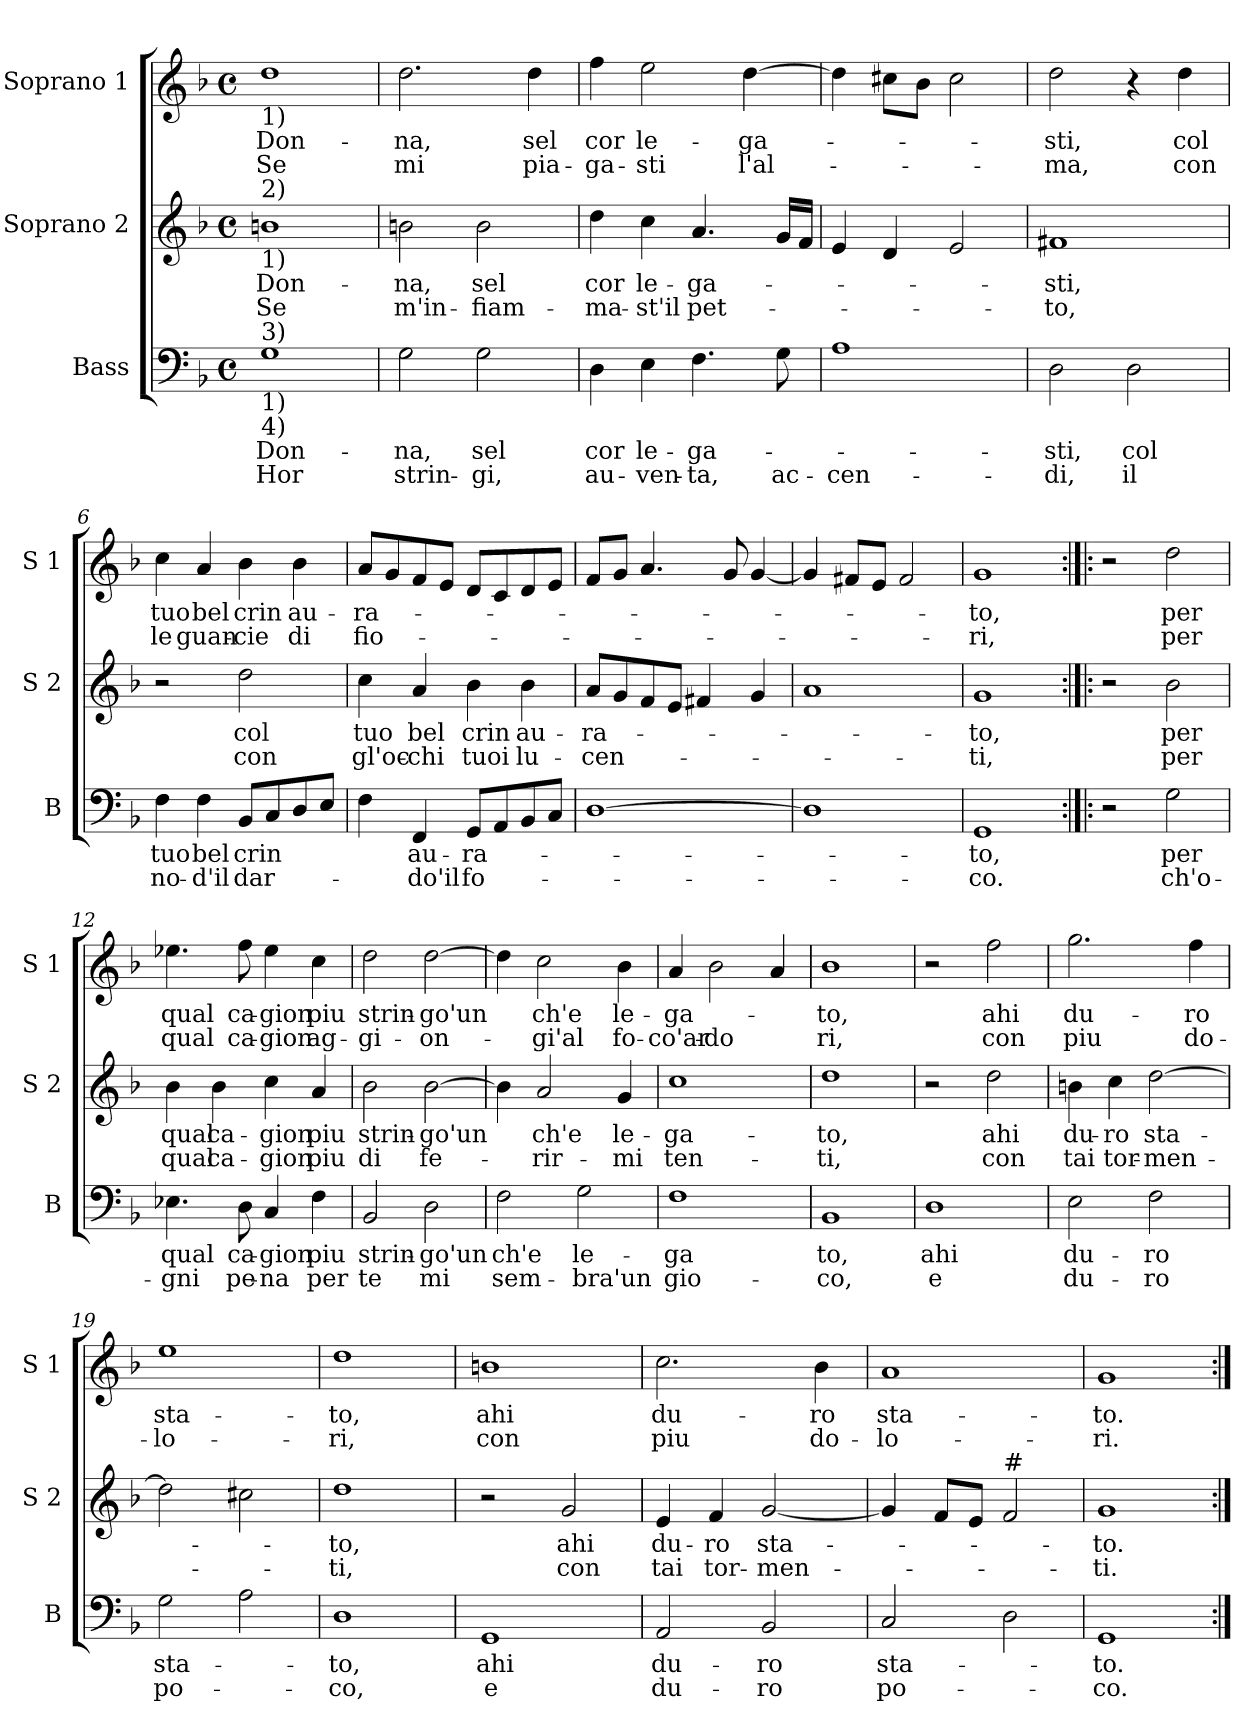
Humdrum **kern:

**kern	**text	**text	**kern	**text	**text	**kern	**text	**text
*part3	*part3	*part3	*part2	*part2	*part2	*part1	*part1	*part1
*staff3	*staff3	*staff3	*staff2	*staff2	*staff2	*staff1	*staff1	*staff1
*I"Bass	*	*	*I"Soprano 2	*	*	*I"Soprano 1	*	*
*I'B	*	*	*I'S 2	*	*	*I'S 1	*	*
*clefF4	*	*	*clefG2	*	*	*clefG2	*	*
*k[b-]	*	*	*k[b-]	*	*	*k[b-]	*	*
*F:	*	*	*F:	*	*	*F:	*	*
*M4/4	*	*	*M4/4	*	*	*M4/4	*	*
*met(c)	*	*	*met(c)	*	*	*met(c)	*	*
=1	=1	=1	=1	=1	=1	=1	=1	=1
!	!	!	!	!	!	!LO:TX:b:t=1)	!	!
!	!	!	!LO:TX:a:t=2)	!	!	!	!	!
!	!	!	!LO:TX:b:t=1)	!	!	!	!	!
!LO:TX:a:t=3)	!	!	!	!	!	!	!	!
!LO:TX:b:t=1)	!	!	!	!	!	!	!	!
!LO:TX:b:t=4)	!	!	!	!	!	!	!	!
!	!LO:LY:b	!LO:LY:b	!	!LO:LY:b	!LO:LY:b	!	!LO:LY:b	!LO:LY:b
1G	Don-	Hor	1bn	Don-	Se	1dd	Don-	Se
=2	=2	=2	=2	=2	=2	=2	=2	=2
!	!LO:LY:b	!LO:LY:b	!	!LO:LY:b	!LO:LY:b	!	!LO:LY:b	!LO:LY:b
2G\	-na,	strin-	2bn\	-na,	m'in-	2.dd\	-na,	mi
!	!LO:LY:b	!LO:LY:b	!	!LO:LY:b	!LO:LY:b	!	!	!
2G\	sel	-gi,	2b\	sel	-fiam-	.	.	.
!	!	!	!	!	!	!	!LO:LY:b	!LO:LY:b
.	.	.	.	.	.	4dd\	sel	pia-
=3	=3	=3	=3	=3	=3	=3	=3	=3
!	!LO:LY:b	!LO:LY:b	!	!LO:LY:b	!LO:LY:b	!	!LO:LY:b	!LO:LY:b
4D\	cor	au-	4dd\	cor	-ma-	4ff\	cor	-ga-
!	!LO:LY:b	!LO:LY:b	!	!LO:LY:b	!LO:LY:b	!	!LO:LY:b	!LO:LY:b
4E\	le-	-ven-	4cc\	le-	-st'il	2ee\	le-	-sti
!	!LO:LY:b	!LO:LY:b	!	!LO:LY:b	!LO:LY:b	!	!	!
4.F\	-ga-	-ta,	4.a/	-ga-	pet-	.	.	.
!	!	!	!	!	!	!	!LO:LY:b	!LO:LY:b
.	.	.	.	.	.	[4dd\	-ga-	l'al-
!	!	!LO:LY:b	!	!	!	!	!	!
8G\	.	ac-	16g/LL	.	.	.	.	.
.	.	.	16f/JJ	.	.	.	.	.
=4	=4	=4	=4	=4	=4	=4	=4	=4
!	!	!LO:LY:b	!	!	!	!	!	!
1A	.	-cen-	4e/	.	.	4dd\]	.	.
.	.	.	4d/	.	.	8cc#X\L	.	.
.	.	.	.	.	.	8b-\J	.	.
.	.	.	2e/	.	.	2cc#\	.	.
=5	=5	=5	=5	=5	=5	=5	=5	=5
!	!LO:LY:b	!LO:LY:b	!	!LO:LY:b	!LO:LY:b	!	!LO:LY:b	!LO:LY:b
2D\	-sti,	-di,	1f#X	-sti,	-to,	2dd\	-sti,	-ma,
!	!LO:LY:b	!LO:LY:b	!	!	!	!	!	!
2D\	col	il	.	.	.	4r	.	.
!	!	!	!	!	!	!	!LO:LY:b	!LO:LY:b
.	.	.	.	.	.	4dd\	col	con
!!LO:LB:g=z
=6	=6	=6	=6	=6	=6	=6	=6	=6
!	!LO:LY:b	!LO:LY:b	!	!	!	!	!LO:LY:b	!LO:LY:b
4F\	tuo	no-	2r	.	.	4cc\	tuo	le
!	!LO:LY:b	!LO:LY:b	!	!	!	!	!LO:LY:b	!LO:LY:b
4F\	bel	-d'il	.	.	.	4a/	bel	guan-
!	!LO:LY:b	!LO:LY:b	!	!LO:LY:b	!LO:LY:b	!	!LO:LY:b	!LO:LY:b
8BB-/L	crin	dar-	2dd\	col	con	4b-\	crin	-cie
8C/	.	.	.	.	.	.	.	.
!	!	!	!	!	!	!	!LO:LY:b	!LO:LY:b
8D/	.	.	.	.	.	4b-\	au-	di
8E/J	.	.	.	.	.	.	.	.
=7	=7	=7	=7	=7	=7	=7	=7	=7
!	!	!	!	!LO:LY:b	!LO:LY:b	!	!LO:LY:b	!LO:LY:b
4F\	.	.	4cc\	tuo	gl'oc-	8a/L	-ra-	fio-
.	.	.	.	.	.	8g/	.	.
!	!LO:LY:b	!LO:LY:b	!	!LO:LY:b	!LO:LY:b	!	!	!
4FF/	au-	-do'il	4a/	bel	-chi	8f/	.	.
.	.	.	.	.	.	8e/J	.	.
!	!LO:LY:b	!LO:LY:b	!	!LO:LY:b	!LO:LY:b	!	!	!
8GG/L	-ra-	fo-	4b-\	crin	tuoi	8d/L	.	.
8AA/	.	.	.	.	.	8c/	.	.
!	!	!	!	!LO:LY:b	!LO:LY:b	!	!	!
8BB-/	.	.	4b-\	au-	lu-	8d/	.	.
8C/J	.	.	.	.	.	8e/J	.	.
=8	=8	=8	=8	=8	=8	=8	=8	=8
!	!	!	!	!LO:LY:b	!LO:LY:b	!	!	!
[1D	.	.	8a/L	-ra-	-cen-	8f/L	.	.
.	.	.	8g/	.	.	8g/J	.	.
.	.	.	8f/	.	.	4.a/	.	.
.	.	.	8e/J	.	.	.	.	.
.	.	.	4f#X/	.	.	.	.	.
.	.	.	.	.	.	8g/	.	.
.	.	.	4g/	.	.	[4g/	.	.
=9	=9	=9	=9	=9	=9	=9	=9	=9
1D]	.	.	1a	.	.	4g/]	.	.
.	.	.	.	.	.	8f#X/L	.	.
.	.	.	.	.	.	8e/J	.	.
.	.	.	.	.	.	2f#/	.	.
=10	=10	=10	=10	=10	=10	=10	=10	=10
!	!LO:LY:b	!LO:LY:b	!	!LO:LY:b	!LO:LY:b	!	!LO:LY:b	!LO:LY:b
1GG	-to,	-co.	1g	-to,	-ti,	1g	-to,	-ri,
!!LO:PB:g=z
=11:|!|:	=11:|!|:	=11:|!|:	=11:|!|:	=11:|!|:	=11:|!|:	=11:|!|:	=11:|!|:	=11:|!|:
2r	.	.	2r	.	.	2r	.	.
!	!LO:LY:b	!LO:LY:b	!	!LO:LY:b	!LO:LY:b	!	!LO:LY:b	!LO:LY:b
2G\	per	ch'o-	2b-\	per	per	2dd\	per	per
=12	=12	=12	=12	=12	=12	=12	=12	=12
!	!LO:LY:b	!LO:LY:b	!	!LO:LY:b	!LO:LY:b	!	!LO:LY:b	!LO:LY:b
4.E-X\	qual	-gni	4b-\	qual	qual	4.ee-X\	qual	qual
!	!	!	!	!LO:LY:b	!LO:LY:b	!	!	!
.	.	.	4b-\	ca-	ca-	.	.	.
!	!LO:LY:b	!LO:LY:b	!	!	!	!	!LO:LY:b	!LO:LY:b
8D\	ca-	pe-	.	.	.	8ff\	ca-	ca-
!	!LO:LY:b	!LO:LY:b	!	!LO:LY:b	!LO:LY:b	!	!LO:LY:b	!LO:LY:b
4C/	-gion	-na	4cc\	-gion	-gion	4ee-\	-gion	-gion
!	!LO:LY:b	!LO:LY:b	!	!LO:LY:b	!LO:LY:b	!	!LO:LY:b	!LO:LY:b
4F\	piu	per	4a/	piu	piu	4cc\	piu	ag-
=13	=13	=13	=13	=13	=13	=13	=13	=13
!	!LO:LY:b	!LO:LY:b	!	!LO:LY:b	!LO:LY:b	!	!LO:LY:b	!LO:LY:b
2BB-/	strin-	te	2b-\	strin-	di	2dd\	strin-	-gi-
!	!LO:LY:b	!LO:LY:b	!	!LO:LY:b	!LO:LY:b	!	!LO:LY:b	!LO:LY:b
2D\	-go'un	mi	[2b-\	-go'un	fe-	[2dd\	-go'un	-on-
=14	=14	=14	=14	=14	=14	=14	=14	=14
!	!LO:LY:b	!LO:LY:b	!	!	!	!	!	!
2F\	ch'e	sem-	4b-\]	.	.	4dd\]	.	.
!	!	!	!	!LO:LY:b	!LO:LY:b	!	!LO:LY:b	!LO:LY:b
.	.	.	2a/	ch'e	-rir-	2cc\	ch'e	-gi'al
!	!LO:LY:b	!LO:LY:b	!	!	!	!	!	!
2G\	le-	-bra'un	.	.	.	.	.	.
!	!	!	!	!LO:LY:b	!LO:LY:b	!	!LO:LY:b	!LO:LY:b
.	.	.	4g/	le-	-mi	4b-\	le-	fo-
!!LO:LB:g=z
=15	=15	=15	=15	=15	=15	=15	=15	=15
!	!LO:LY:b	!LO:LY:b	!	!LO:LY:b	!LO:LY:b	!	!LO:LY:b	!LO:LY:b
1F	-ga	gio-	1cc	-ga-	ten-	4a/	-ga-	-co'ar-
!	!	!	!	!	!	!	!	!LO:LY:b
.	.	.	.	.	.	2b-\	.	-do
.	.	.	.	.	.	4a/	.	.
=16	=16	=16	=16	=16	=16	=16	=16	=16
!	!LO:LY:b	!LO:LY:b	!	!LO:LY:b	!LO:LY:b	!	!LO:LY:b	!LO:LY:b
1BB-	to,	-co,	1dd	-to,	-ti,	1b-	-to,	ri,
=17	=17	=17	=17	=17	=17	=17	=17	=17
!	!LO:LY:b	!LO:LY:b	!	!	!	!	!	!
1D	ahi	e	2r	.	.	2r	.	.
!	!	!	!	!LO:LY:b	!LO:LY:b	!	!LO:LY:b	!LO:LY:b
.	.	.	2dd\	ahi	con	2ff\	ahi	con
=18	=18	=18	=18	=18	=18	=18	=18	=18
!	!LO:LY:b	!LO:LY:b	!	!LO:LY:b	!LO:LY:b	!	!LO:LY:b	!LO:LY:b
2E\	du-	du-	4bn\	du-	tai	2.gg\	du-	piu
!	!	!	!	!LO:LY:b	!LO:LY:b	!	!	!
.	.	.	4cc\	-ro	tor-	.	.	.
!	!LO:LY:b	!LO:LY:b	!	!LO:LY:b	!LO:LY:b	!	!	!
2F\	-ro	-ro	[2dd\	sta-	-men-	.	.	.
!	!	!	!	!	!	!	!LO:LY:b	!LO:LY:b
.	.	.	.	.	.	4ff\	-ro	do-
=19	=19	=19	=19	=19	=19	=19	=19	=19
!	!LO:LY:b	!LO:LY:b	!	!	!	!	!LO:LY:b	!LO:LY:b
2G\	sta-	po-	2dd\]	.	.	1ee	sta-	-lo-
2A\	.	.	2cc#X\	.	.	.	.	.
!!LO:LB:g=z
=20	=20	=20	=20	=20	=20	=20	=20	=20
!	!LO:LY:b	!LO:LY:b	!	!LO:LY:b	!LO:LY:b	!	!LO:LY:b	!LO:LY:b
1D	-to,	-co,	1dd	-to,	-ti,	1dd	-to,	-ri,
=21	=21	=21	=21	=21	=21	=21	=21	=21
!	!LO:LY:b	!LO:LY:b	!	!	!	!	!LO:LY:b	!LO:LY:b
1GG	ahi	e	2r	.	.	1bn	ahi	con
!	!	!	!	!LO:LY:b	!LO:LY:b	!	!	!
.	.	.	2g/	ahi	con	.	.	.
=22	=22	=22	=22	=22	=22	=22	=22	=22
!	!LO:LY:b	!LO:LY:b	!	!LO:LY:b	!LO:LY:b	!	!LO:LY:b	!LO:LY:b
2AA/	du-	du-	4e/	du-	tai	2.cc\	du-	piu
!	!	!	!	!LO:LY:b	!LO:LY:b	!	!	!
.	.	.	4f/	-ro	tor-	.	.	.
!	!LO:LY:b	!LO:LY:b	!	!LO:LY:b	!LO:LY:b	!	!	!
2BB-/	-ro	-ro	[2g/	sta-	-men-	.	.	.
!	!	!	!	!	!	!	!LO:LY:b	!LO:LY:b
.	.	.	.	.	.	4b-\	-ro	do-
=23	=23	=23	=23	=23	=23	=23	=23	=23
!	!LO:LY:b	!LO:LY:b	!	!	!	!	!LO:LY:b	!LO:LY:b
2C/	sta-	po-	4g/]	.	.	1a	sta-	-lo-
.	.	.	8f/L	.	.	.	.	.
.	.	.	8e/J	.	.	.	.	.
!	!	!	!LO:TX:a:t=#	!	!	!	!	!
2D\	.	.	2f/	.	.	.	.	.
=24	=24	=24	=24	=24	=24	=24	=24	=24
!	!LO:LY:b	!LO:LY:b	!	!LO:LY:b	!LO:LY:b	!	!LO:LY:b	!LO:LY:b
1GG	-to.	-co.	1g	-to.	-ti.	1g	-to.	-ri.
=:|!	=:|!	=:|!	=:|!	=:|!	=:|!	=:|!	=:|!	=:|!
*-	*-	*-	*-	*-	*-	*-	*-	*-
